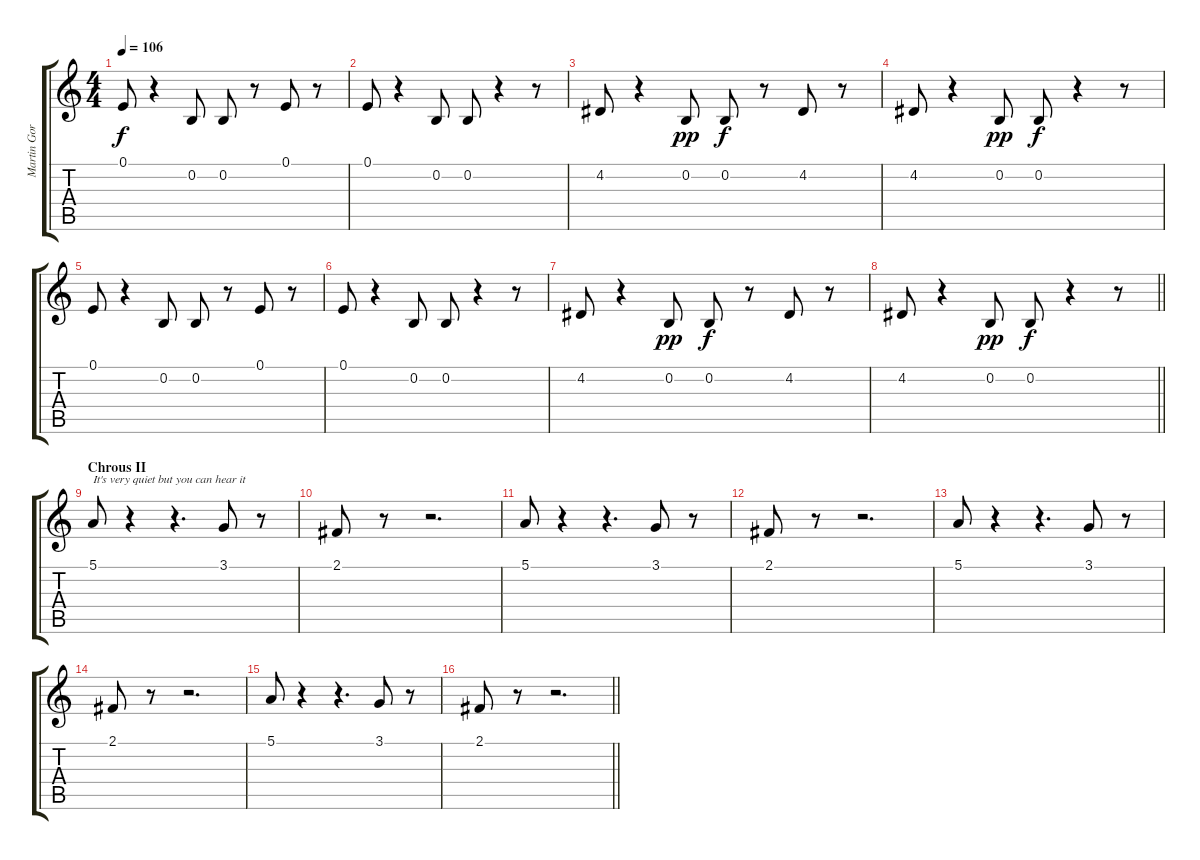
\track ("Martin Gore - Keyboard III" "Martin Gor") {instrument fx7echoes}
\staff {score tabs}
\tuning (E4 B3 G3 D3 A2 E2) {hide}
\ts (4 4)
\tempo 106
\clef g2
\ks c
0.1.8{dy f} r.4 0.2.8 0.2.8 r.8 0.1.8 r.8 |
0.1.8 r.4 0.2.8 0.2.8 r.4 r.8 |
4.2.8 r.4 0.2.8{dy pp} 0.2.8{dy f} r.8 4.2.8 r.8 |
4.2.8 r.4 0.2.8{dy pp} 0.2.8{dy f} r.4 r.8 |
0.1.8 r.4 0.2.8 0.2.8 r.8 0.1.8 r.8 |
0.1.8 r.4 0.2.8 0.2.8 r.4 r.8 |
4.2.8 r.4 0.2.8{dy pp} 0.2.8{dy f} r.8 4.2.8 r.8 |
\barLineRight lightlight
4.2.8 r.4 0.2.8{dy pp} 0.2.8{dy f} r.4 r.8 |
\section ("" "Chrous II")
5.1.8{txt "It's very quiet but you can hear it" volume 9} r.4 r.4{d} 3.1.8 r.8 |
2.1.8 r.8 r.2{d} |
5.1.8 r.4 r.4{d} 3.1.8 r.8 |
2.1.8 r.8 r.2{d} |
5.1.8 r.4 r.4{d} 3.1.8 r.8 |
2.1.8 r.8 r.2{d} |
5.1.8 r.4 r.4{d} 3.1.8 r.8 |
\barLineRight lightlight
2.1.8 r.8 r.2{d}
